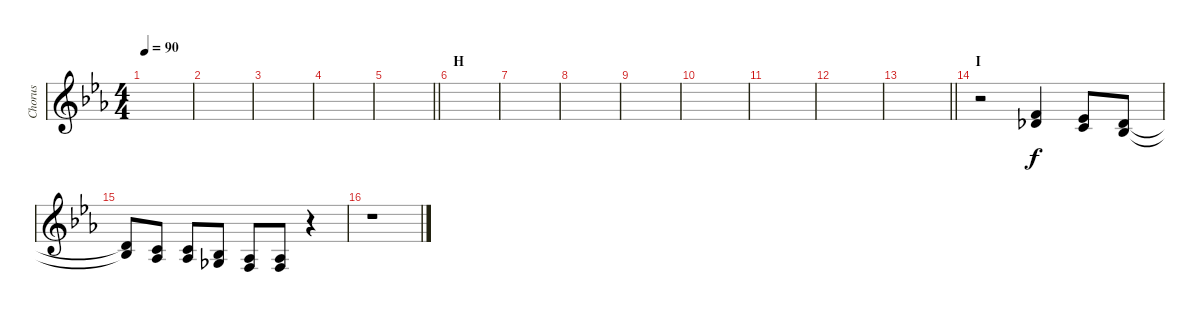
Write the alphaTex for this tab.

\track ("Chorus" "Chorus") {instrument lead6voice}
\staff {score}
\tuning (D4 A3 F3 C3 G2 D2) {hide}
\ts (4 4)
\tempo 90
\clef g2
\ks eb
|
|
|
|
\barLineRight lightlight
|
\section ("" "H")
|
|
|
|
|
|
|
\barLineRight lightlight
|
\section ("" "I")
r.2 (3.1 4.2).4 (1.1 3.2).8 (4.2 5.3).8 |
(4.2{t} 5.3{t}).8 (3.2 3.3).8 (3.2 3.3).8 (1.2 1.3).8 (3.3 5.4).8 (3.3 5.4).8 r.4 |
r.1
